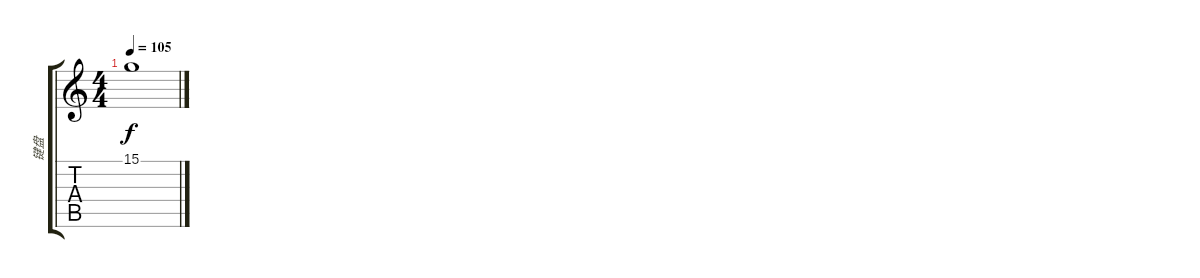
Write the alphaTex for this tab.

\track ("键盘" "键盘") {instrument synthstrings2}
\staff {score tabs}
\tuning (E4 B3 G3 D3 A2 E2) {hide}
\ts (4 4)
\tempo 105
\clef g2
\ks c
15.1{t}.1{dy f}
